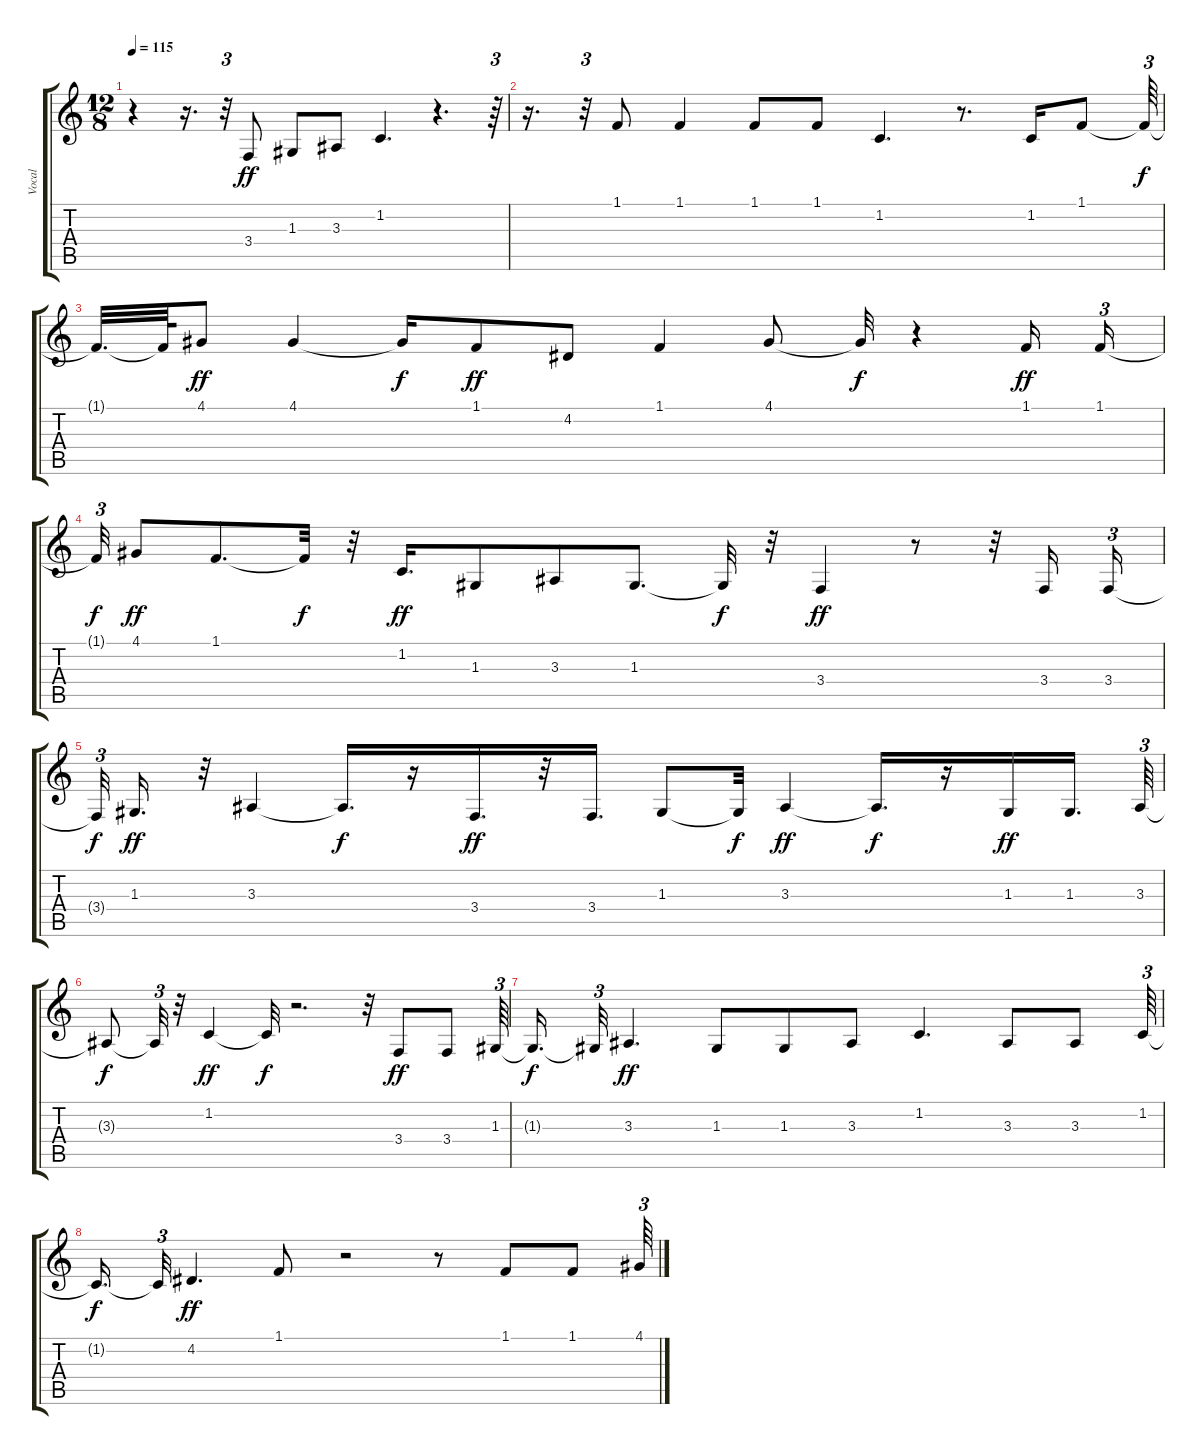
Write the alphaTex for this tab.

\track ("Vocal" "Vocal") {instrument flute}
\staff {score tabs}
\tuning (E4 B3 G3 D3 A2 E2) {hide}
\ts (12 8)
\tempo 115
\clef g2
\ks c
r.4{dy f} r.16{d} r.32{tu (3 2)} 3.4.8{dy ff} 1.3.8 3.3.8 1.2.4{d} r.4{d} r.64{tu (3 2)} |
r.16{d} r.32{tu (3 2)} 1.1.8 1.1.4 1.1.8 1.1.8 1.2.4{d} r.8{d} 1.2.16 1.1.8 1.1{t}.64{tu (3 2) dy f} |
1.1{t}.32{d} 1.1{t}.64 4.1.8{dy ff} 4.1.4 4.1{t}.16{dy f} 1.1.8{dy ff} 4.2.8 1.1.4 4.1.8 4.1{t}.32{dy f} r.4 1.1.16{dy ff} 1.1.16{tu (3 2)} |
1.1{t}.32{tu (3 2) dy f} 4.1.8{dy ff} 1.1.8{d} 1.1{t}.32{dy f} r.32 1.2.16{d dy ff} 1.3.8 3.3.8 1.3.8{d} 1.3{t}.32{dy f} r.32 3.4.4{dy ff} r.8 r.32 3.4.16 3.4.16{tu (3 2)} |
3.4{t}.32{tu (3 2) dy f} 1.3.16{d dy ff} r.32 3.3.4 3.3{t}.16{d dy f} r.16 3.4.16{d dy ff} r.32 3.4.16{d} 1.3.8 1.3{t}.32{dy f} 3.3.4{dy ff} 3.3{t}.16{d dy f} r.16 1.3.16{dy ff} 1.3.16{d beam splitsecondary} 3.3.64{tu (3 2)} |
3.3{t}.8{dy f} 3.3{t}.32{tu (3 2)} r.32 1.2.4{dy ff} 1.2{t}.32{dy f} r.2{d} r.32 3.4.8{dy ff} 3.4.8 1.3.64{tu (3 2)} |
1.3{t}.16{d dy f} 1.3{t}.32{tu (3 2)} 3.3.4{d dy ff} 1.3.8 1.3.8 3.3.8 1.2.4{d} 3.3.8 3.3.8 1.2.64{tu (3 2)} |
1.2{t}.16{d dy f} 1.2{t}.32{tu (3 2)} 4.2.4{d dy ff} 1.1.8 r.2 r.8 1.1.8 1.1.8 4.1.64{tu (3 2)}
